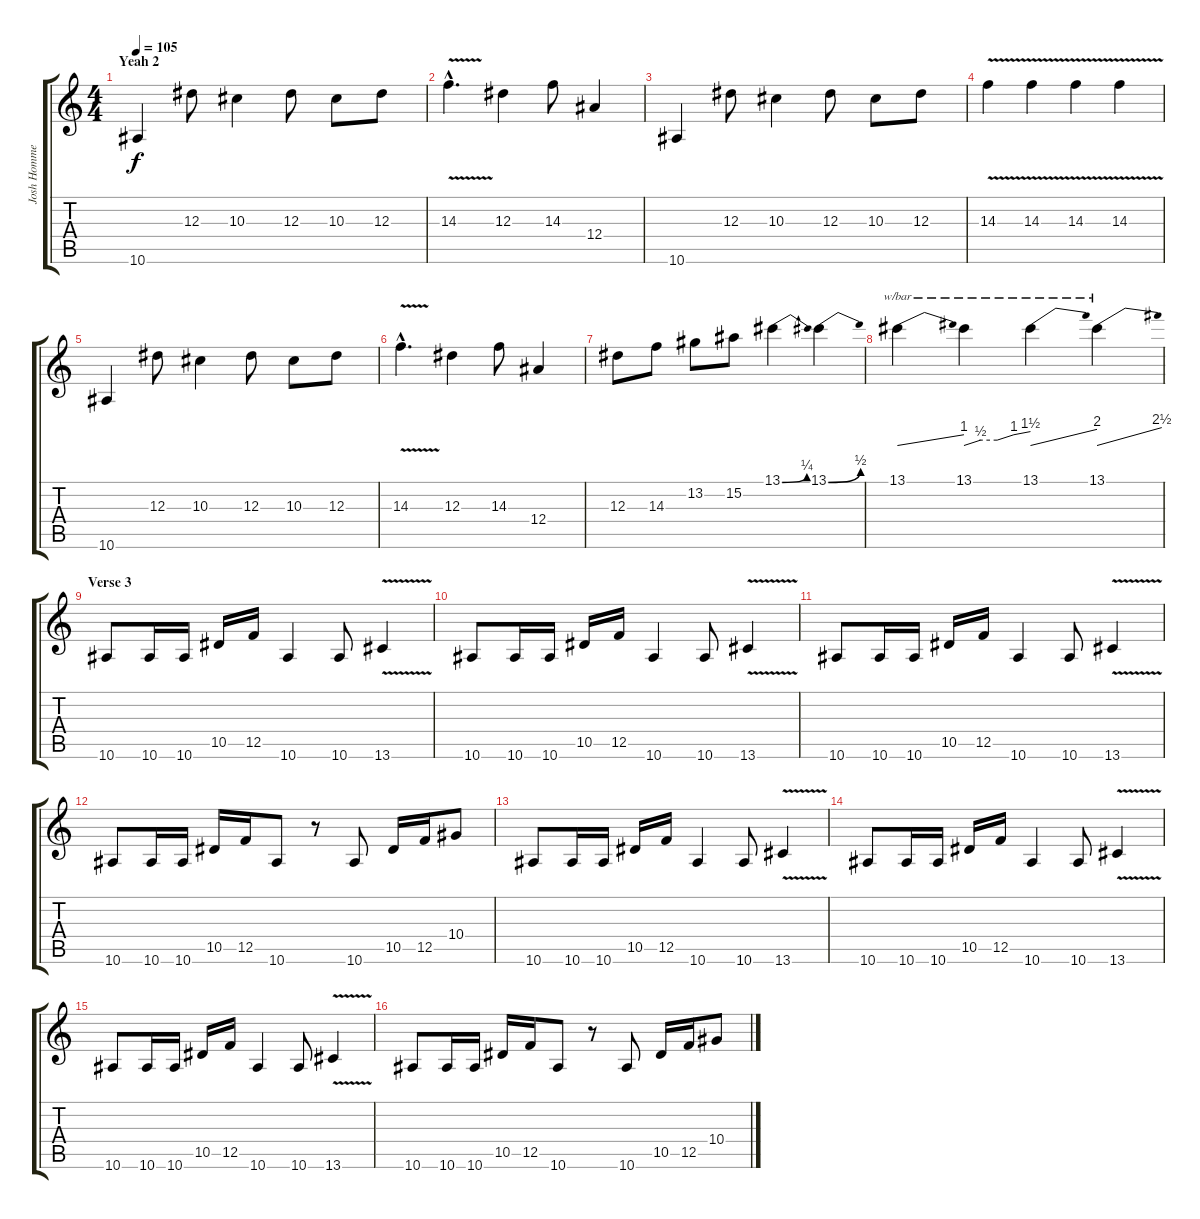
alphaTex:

\track ("Josh Homme - Guitar" "Josh Homme") {instrument distortionguitar}
\staff {score tabs}
\tuning (C4 G3 Eb3 Bb2 F2 C2) {hide}
\ts (4 4)
\section ("" "Yeah 2")
\tempo 105
\clef g2
\ks c
10.6.4{dy f} 12.3.8 10.3.4 12.3.8 10.3.8 12.3.8 |
14.3{v hac}.4{d} 12.3.4 14.3.8 12.4.4 |
10.6.4 12.3.8 10.3.4 12.3.8 10.3.8 12.3.8 |
14.3{v}.4 14.3{v}.4 14.3{v}.4 14.3{v}.4 |
10.6.4 12.3.8 10.3.4 12.3.8 10.3.8 12.3.8 |
14.3{v hac}.4{d} 12.3.4 14.3.8 12.4.4 |
12.3.8 14.3.8 13.2.8 15.2.8 13.1{be (bend 0 0 60 1)}.4 13.1{be (bend 0 0 60 2)}.4 |
13.1.4{tbe (dive default 0 0 60 4)} 13.1.4{tbe (custom default 0 0 15 2 30 2 45 4 60 6)} 13.1.4{tbe (dive default 0 0 60 8)} 13.1.4{tbe (dive default 0 0 60 10)} |
\section ("" "Verse 3")
10.6.8 10.6.16 10.6.16 10.5.16 12.5.16 10.6.4 10.6.8 13.6{v}.4 |
10.6.8 10.6.16 10.6.16 10.5.16 12.5.16 10.6.4 10.6.8 13.6{v}.4 |
10.6.8 10.6.16 10.6.16 10.5.16 12.5.16 10.6.4 10.6.8 13.6{v}.4 |
10.6.8 10.6.16 10.6.16 10.5.16 12.5.16 10.6.8 r.8 10.6.8 10.5.16 12.5.16 10.4.8 |
10.6.8 10.6.16 10.6.16 10.5.16 12.5.16 10.6.4 10.6.8 13.6{v}.4 |
10.6.8 10.6.16 10.6.16 10.5.16 12.5.16 10.6.4 10.6.8 13.6{v}.4 |
10.6.8 10.6.16 10.6.16 10.5.16 12.5.16 10.6.4 10.6.8 13.6{v}.4 |
10.6.8 10.6.16 10.6.16 10.5.16 12.5.16 10.6.8 r.8 10.6.8 10.5.16 12.5.16 10.4.8
